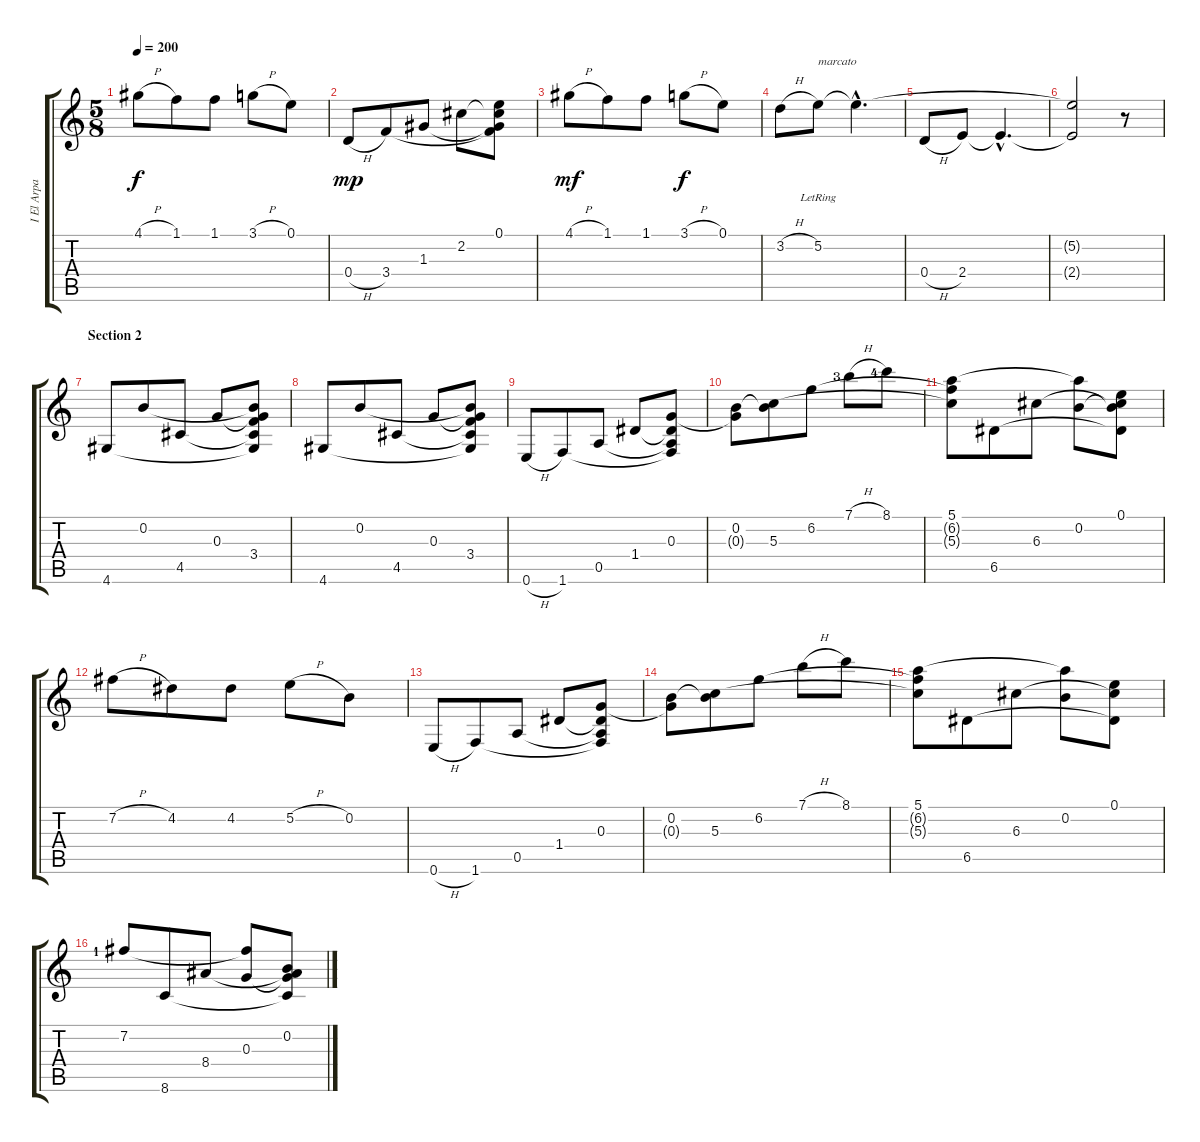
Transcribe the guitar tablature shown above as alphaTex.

\track ("I El Arpa Del Guerrero" "I El Arpa ") {instrument acousticguitarnylon}
\staff {score tabs}
\tuning (E4 B3 G3 D3 A2 E2) {hide}
\ts (5 8)
\tempo 200
\clef g2
\ks c
4.1{h}.8{dy f} 1.1.8 1.1.8 3.1{h}.8 0.1.8 |
0.4{h}.8{dy mp} 3.4.8 1.3.8 2.2.8 (0.1 2.2{t} 1.3{t} 3.4{t}).8 |
4.1{h}.8{dy mf} 1.1.8 1.1.8 3.1{h}.8{dy f} 0.1.8 |
3.2{h}.8 5.2{lr}.8{txt "marcato"} 5.2{hac t}.4{d} |
0.4{h}.8 2.4.8 2.4{hac t}.4{d} |
(5.2{t} 2.4{t}).2 r.8 |
\section ("" "Section 2")
4.6.8 0.2.8 4.5.8 0.3.8 (0.2{t} 0.3{t} 3.4 4.5{t} 4.6{t}).8 |
4.6.8 0.2.8 4.5.8 0.3.8 (0.2{t} 0.3{t} 3.4 4.5{t} 4.6{t}).8 |
0.6{h}.8 1.6.8 0.5.8 1.4.8 (0.3 1.4{t} 0.5{t} 1.6{t}).8 |
(0.2 0.3{t}).8 (0.2{t} 5.3).8 6.2.8 7.1{h lf 4}.8 8.1{lf 5}.8 |
(5.1 6.2{t} 5.3{t}).8 6.5.8 6.3.8 (5.1{t} 0.2).8 (0.1 0.2{t} 6.3{t} 6.5{t}).8 |
7.2{h}.8 4.2.8 4.2.8 5.2{h}.8 0.2.8 |
0.6{h}.8 1.6.8 0.5.8 1.4.8 (0.3 1.4{t} 0.5{t} 1.6{t}).8 |
(0.2 0.3{t}).8 (0.2{t} 5.3).8 6.2.8 7.1{h}.8 8.1.8 |
(5.1 6.2{t} 5.3{t}).8 6.5.8 6.3.8 (5.1{t} 0.2).8 (0.1 6.3{t} 6.5{t}).8 |
7.2{lf 2}.8 8.6.8 8.4.8 (7.2{t} 0.3).8 (0.2 0.3{t} 8.4{t} 8.6{t}).8
